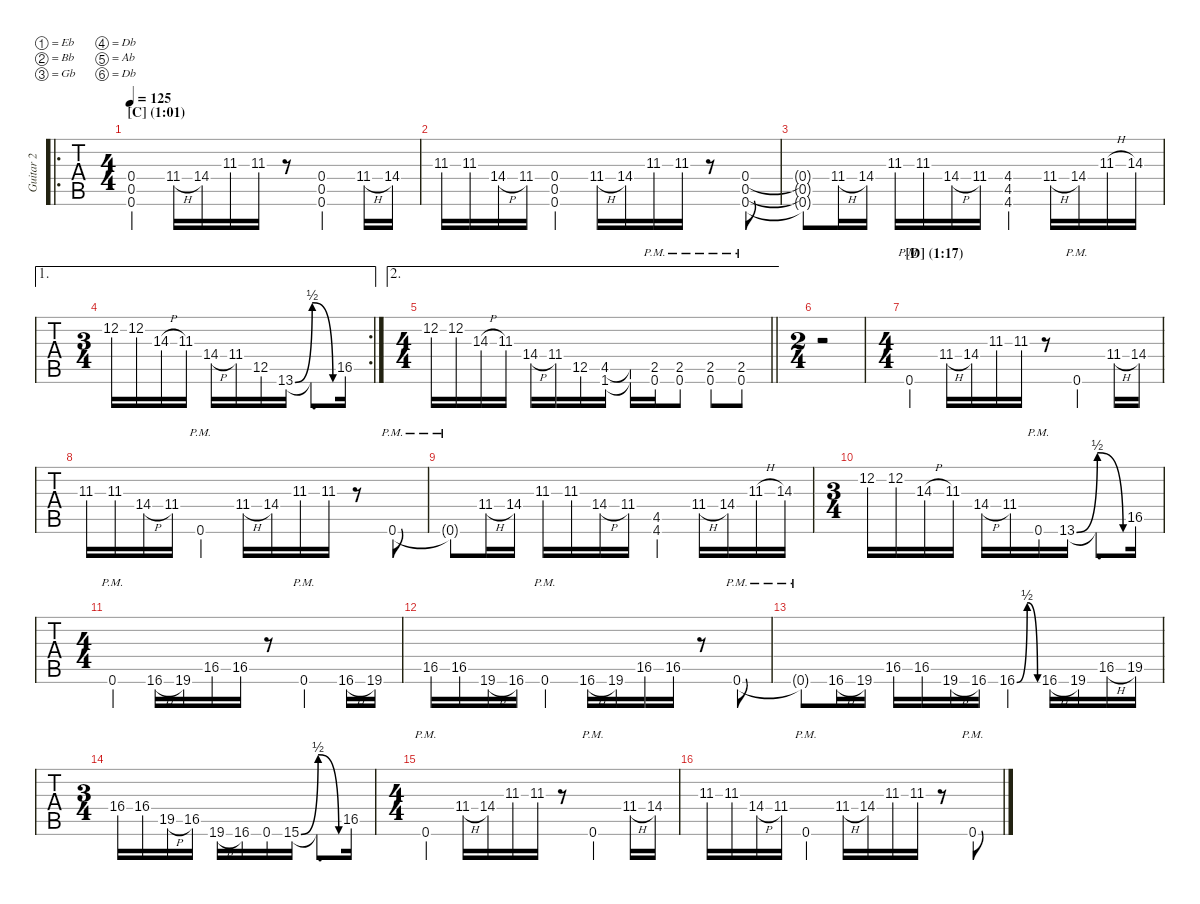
\defaultSystemsLayout 4
\hideDynamics
\bracketExtendMode nobrackets
\multiTrackTrackNamePolicy allsystems
\firstSystemTrackNameMode fullname
\otherSystemsTrackNameMode fullname
\otherSystemsTrackNameOrientation horizontal
\track ("Guitar 2" "Guitar 2") {instrument overdrivenguitar}
\staff {tabs}
\tuning (Eb4 Bb3 Gb3 Db3 Ab2 Db2)
\ro
\ts (4 4)
\section ("C" "(1:01)")
\scale
1.02126
\tempo 125
\accidentals auto
\clef g2
\ottava regular
\simile none
\ks aminor
(0.6{acc x} 0.5{acc x} 0.4{acc x}).4{dy mf instrument overdrivenguitar} 11.4{h acc #}.16 14.4{acc x}.16 11.3{acc #}.16 11.3{acc #}.16 r.8 (0.6{acc x} 0.4{acc x} 0.5{acc x}).4 11.4{h acc #}.16 14.4{acc x}.16 |
\scale
0.978739 11.3{acc #}.16 11.3{acc #}.16 14.4{h acc x}.16 11.4{acc #}.16 (0.6{acc x} 0.4{acc x} 0.5{acc x}).4 11.4{h acc #}.16 14.4{acc x}.16 11.3{acc #}.16 11.3{acc #}.16 r.8 (0.6{acc x} 0.4{acc x} 0.5{acc x}).8 |
\scale
1.02063 (0.6{t acc x} 0.4{t acc x} 0.5{t acc x}).8 11.4{h acc #}.16 14.4{acc x}.16 11.3{acc #}.16 11.3{acc #}.16 14.4{h acc x}.16 11.4{acc #}.16 (4.6{acc #} 4.5{acc #} 4.4{acc #}).4 11.4{h acc #}.16 14.4{acc x}.16 11.3{h acc #}.16 14.3{acc x}.16 |
\ae 1
\rc 2
\ts (3 4)
\beaming (8 2 2 2)
\scale
0.979367 12.2{acc x}.16 12.2{acc x}.16 14.3{h acc x}.16 11.3{acc #}.16 14.4{h acc x}.16 11.4{acc #}.16 12.5{acc x}.16 13.6{be (bend 0 0 31.2 2) acc #}.16 13.6{be (release 0 2 14.399999999999999 0) t}.8{d} 16.5{acc #}.16 |
\ae 2
\ts (4 4)
\beaming (8 2 2 2 2)
\scale
1.03028
\barLineRight lightlight
12.2{acc x}.16 12.2{acc x}.16 14.3{h acc x}.16 11.3{acc #}.16 14.4{h acc x}.16 11.4{acc #}.16 12.5{acc x}.16 (1.6{acc #} 4.5{acc #}).16 (1.6{t acc #} 4.5{t acc #}).16 (0.6{pm acc x} 2.5{pm acc x}).16 (0.6{pm acc x} 2.5{pm acc x}).8 (0.6{pm acc x} 2.5{pm acc x}).8 (0.6{pm acc x} 2.5{pm acc x}).8 |
\ts (2 4)
\beaming (8 2 2)
\scale
0.969715 r.2 |
\ts (4 4)
\beaming (8 2 2 2 2)
\section ("D" "(1:17)")
\scale
1.0095 0.6{pm acc x}.4{instrument overdrivenguitar} 11.4{h acc #}.16 14.4{acc x}.16 11.3{acc #}.16 11.3{acc #}.16 r.8 0.6{pm acc x}.4 11.4{h acc #}.16 14.4{acc x}.16 |
\scale
0.995248 11.3{acc #}.16 11.3{acc #}.16 14.4{h acc x}.16 11.4{acc #}.16 0.6{pm acc x}.4 11.4{h acc #}.16 14.4{acc x}.16 11.3{acc #}.16 11.3{acc #}.16 r.8 0.6{pm acc x}.8 |
\scale
0.995248 0.6{pm t acc x}.8 11.4{h acc #}.16 14.4{acc x}.16 11.3{acc #}.16 11.3{acc #}.16 14.4{h acc x}.16 11.4{acc #}.16 (4.6{acc #} 4.5{acc #}).4 11.4{h acc #}.16 14.4{acc x}.16 11.3{h acc #}.16 14.3{acc x}.16 |
\ts (3 4)
\beaming (8 2 2 2)
\scale
1.01452 12.2{acc x}.16 12.2{acc x}.16 14.3{h acc x}.16 11.3{acc #}.16 14.4{h acc x}.16 11.4{acc #}.16 0.6{pm acc x}.16 13.6{be (bend 0 0 31.2 2) acc #}.16 13.6{be (release 0 2 14.399999999999999 0) t}.8{d} 16.5{acc #}.16 |
\ts (4 4)
\beaming (8 2 2 2 2)
\scale
0.998659 0.6{pm acc x}.4 16.6{h acc #}.16 19.6{acc x}.16 16.5{acc #}.16 16.5{acc #}.16 r.8 0.6{pm acc x}.4 16.6{h acc #}.16 19.6{acc x}.16 |
\scale
0.986821 16.5{acc #}.16 16.5{acc #}.16 19.6{h acc x}.16 16.6{acc #}.16 0.6{pm acc x}.4 16.6{h acc #}.16 19.6{acc x}.16 16.5{acc #}.16 16.5{acc #}.16 r.8 0.6{pm acc x}.8 |
\scale
1.00908 0.6{pm t acc x}.8 16.6{h acc #}.16 19.6{acc x}.16 16.5{acc #}.16 16.5{acc #}.16 19.6{h acc x}.16 16.6{acc #}.16 16.6{be (bendrelease 0 0 7.8 2 16.2 2 24 0) acc #}.4 16.6{h acc #}.16 19.6{acc x}.16 16.5{h acc #}.16 19.5{acc x}.16 |
\ts (3 4)
\beaming (8 2 2 2)
\scale
0.998175 16.4{acc #}.16 16.4{acc #}.16 19.5{h acc x}.16 16.5{acc #}.16 19.6{h acc x}.16 16.6{acc #}.16 0.6{acc x}.16 15.6{be (bend 0 0 31.2 2) acc #}.16 15.6{be (release 0 2 14.399999999999999 0) t}.8{d} 16.5{acc #}.16 |
\ts (4 4)
\beaming (8 2 2 2 2)
\scale
0.992744 0.6{pm acc x}.4 11.4{h acc #}.16 14.4{acc x}.16 11.3{acc #}.16 11.3{acc #}.16 r.8 0.6{pm acc x}.4 11.4{h acc #}.16 14.4{acc x}.16 |
\scale
1.01164 11.3{acc #}.16 11.3{acc #}.16 14.4{h acc x}.16 11.4{acc #}.16 0.6{pm acc x}.4 11.4{h acc #}.16 14.4{acc x}.16 11.3{acc #}.16 11.3{acc #}.16 r.8 0.6{pm acc x}.8
